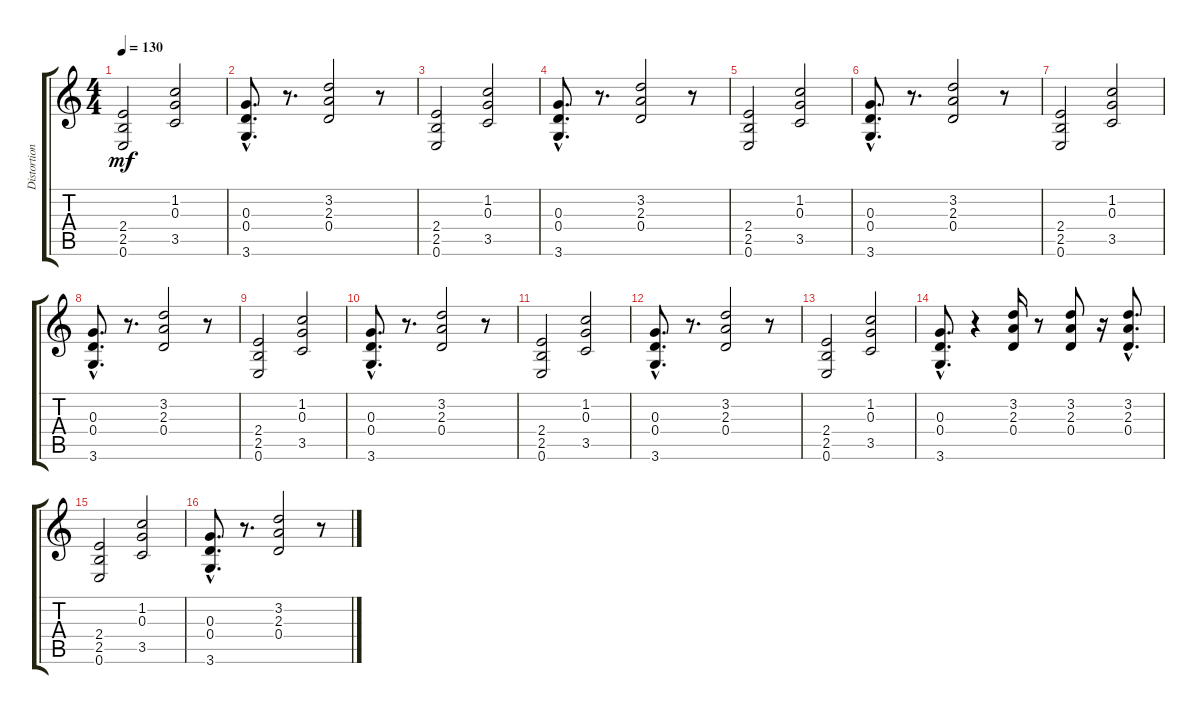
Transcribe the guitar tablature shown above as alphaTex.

\track ("Distortion Guitar" "Distortion") {instrument distortionguitar}
\staff {score tabs}
\tuning (E4 B3 G3 D3 A2 E2) {hide}
\ts (4 4)
\tempo 130
\clef g2
\ks c
(2.4 2.5 0.6).2{dy mf} (1.2 0.3 3.5).2 |
(0.3{hac} 0.4{hac} 3.6{hac}).8{d} r.8{d} (3.2 2.3 0.4).2 r.8 |
(2.4 2.5 0.6).2 (1.2 0.3 3.5).2 |
(0.3{hac} 0.4{hac} 3.6{hac}).8{d} r.8{d} (3.2 2.3 0.4).2 r.8 |
(2.4 2.5 0.6).2 (1.2 0.3 3.5).2 |
(0.3{hac} 0.4{hac} 3.6{hac}).8{d} r.8{d} (3.2 2.3 0.4).2 r.8 |
(2.4 2.5 0.6).2 (1.2 0.3 3.5).2 |
(0.3{hac} 0.4{hac} 3.6{hac}).8{d} r.8{d} (3.2 2.3 0.4).2 r.8 |
(2.4 2.5 0.6).2 (1.2 0.3 3.5).2 |
(0.3{hac} 0.4{hac} 3.6{hac}).8{d} r.8{d} (3.2 2.3 0.4).2 r.8 |
(2.4 2.5 0.6).2 (1.2 0.3 3.5).2 |
(0.3{hac} 0.4{hac} 3.6{hac}).8{d} r.8{d} (3.2 2.3 0.4).2 r.8 |
(2.4 2.5 0.6).2 (1.2 0.3 3.5).2 |
(0.3{hac} 0.4{hac} 3.6{hac}).8{d} r.4 (3.2 2.3 0.4).16 r.8 (3.2 2.3 0.4).8 r.16 (3.2{hac} 2.3{hac} 0.4{hac}).8{d} |
(2.4 2.5 0.6).2 (1.2 0.3 3.5).2 |
(0.3{hac} 0.4{hac} 3.6{hac}).8{d} r.8{d} (3.2 2.3 0.4).2 r.8
